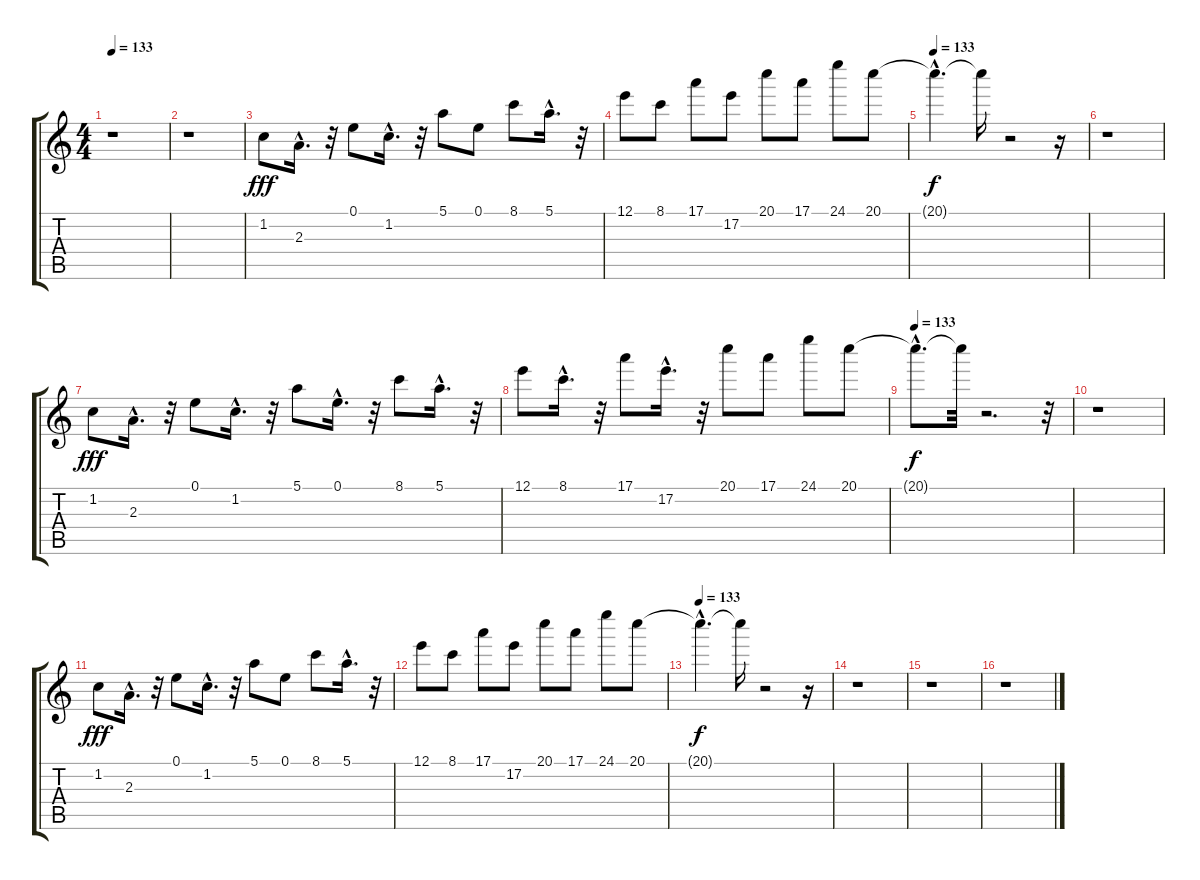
\track "" {instrument electricbassfinger}
\staff {score tabs}
\tuning (E4 B3 G3 D3 A2 E2) {hide}
\ts (4 4)
\tempo 133
\clef g2
\ks c
r.1{dy fff} |
r.1 |
1.2.8 2.3{hac}.16{d} r.32 0.1.8 1.2{hac}.16{d} r.32 5.1.8 0.1.8 8.1.8 5.1{hac}.16{d} r.32 |
12.1.8 8.1.8 17.1.8 17.2.8 20.1.8 17.1.8 24.1.8 20.1.8 |
\tempo 133
20.1{hac t}.4{d dy f} 20.1{t}.16 r.2 r.16 |
r.1 |
1.2.8{dy fff} 2.3{hac}.16{d} r.32 0.1.8 1.2{hac}.16{d} r.32 5.1.8 0.1{hac}.16{d} r.32 8.1.8 5.1{hac}.16{d} r.32 |
12.1.8 8.1{hac}.16{d} r.32 17.1.8 17.2{hac}.16{d} r.32 20.1.8 17.1.8 24.1.8 20.1.8 |
\tempo 133
20.1{hac t}.8{d dy f} 20.1{t}.32 r.2{d} r.32 |
r.1 |
1.2.8{dy fff} 2.3{hac}.16{d} r.32 0.1.8 1.2{hac}.16{d} r.32 5.1.8 0.1.8 8.1.8 5.1{hac}.16{d} r.32 |
12.1.8 8.1.8 17.1.8 17.2.8 20.1.8 17.1.8 24.1.8 20.1.8 |
\tempo 133
20.1{hac t}.4{d dy f} 20.1{t}.16 r.2 r.16 |
r.1 |
r.1 |
r.1
